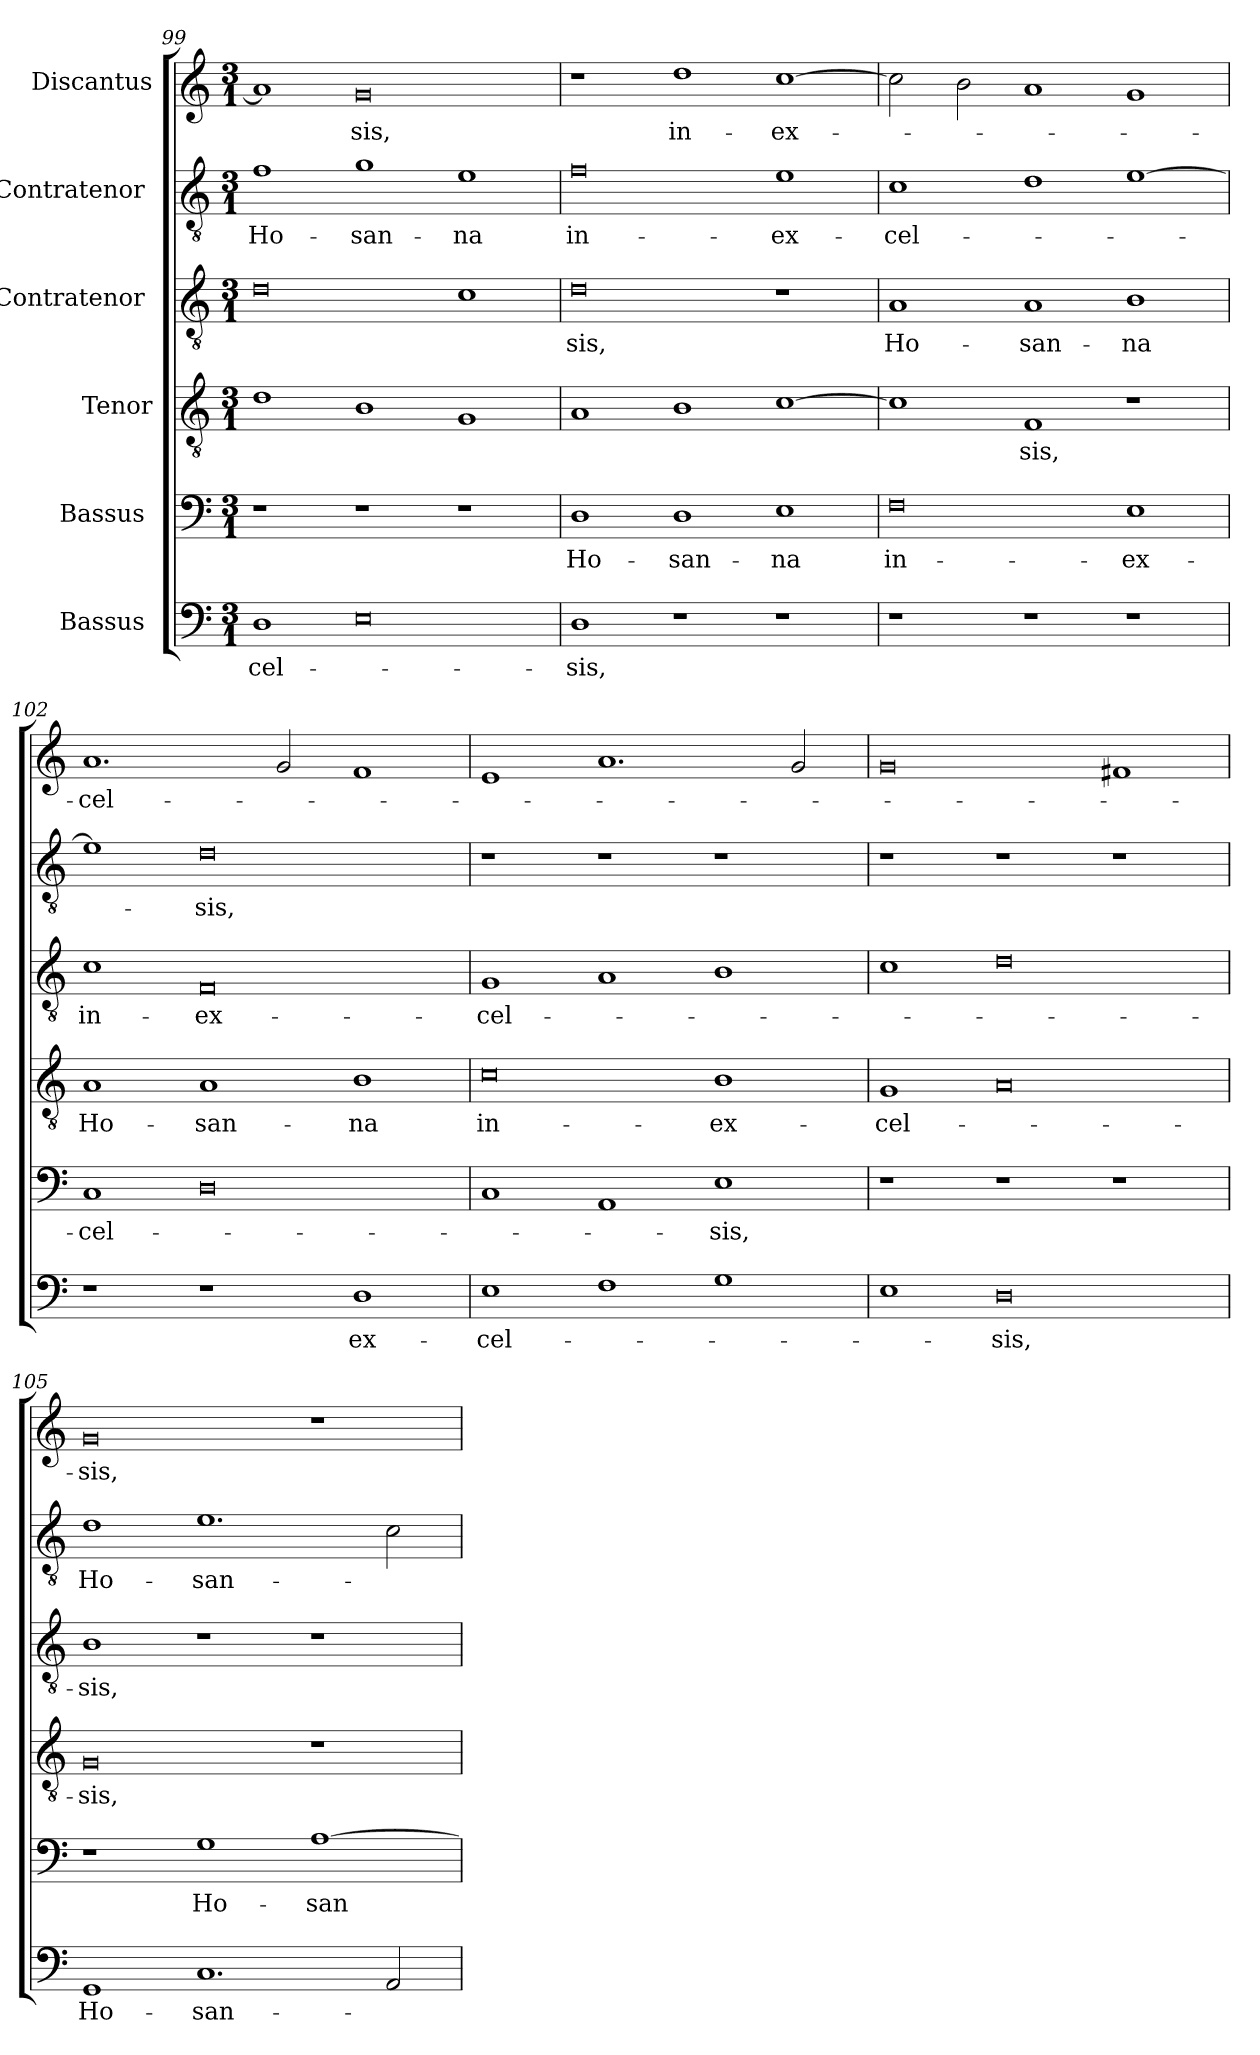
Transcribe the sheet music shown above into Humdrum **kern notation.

**kern	**text	**kern	**text	**kern	**text	**kern	**text	**kern	**text	**kern	**text
*part6	*part6	*part5	*part5	*part4	*part4	*part3	*part3	*part2	*part2	*part1	*part1
*staff6	*staff6	*staff5	*staff5	*staff4	*staff4	*staff3	*staff3	*staff2	*staff2	*staff1	*staff1
*I"Bassus [2]	*	*I"Bassus [1]	*	*I"Tenor	*	*I"Contratenor [2]	*	*I"Contratenor [1]	*	*I"Discantus	*
*clefF4	*	*clefF4	*	*clefGv2	*	*clefGv2	*	*clefGv2	*	*clefG2	*
*k[]	*	*k[]	*	*k[]	*	*k[]	*	*k[]	*	*k[]	*
*M3/1	*	*M3/1	*	*M3/1	*	*M3/1	*	*M3/1	*	*M3/1	*
=99	=99	=99	=99	=99	=99	=99	=99	=99	=99	=99	=99
1D\	-cel-	1r	.	1d\	.	0d\	.	1f\	Ho-	1a/]	.
0E\	.	1r	.	1B\	.	.	.	1g\	-san-	0g/	-sis,
.	.	1r	.	1G/	.	1c\	.	1e\	-na	.	.
=100	=100	=100	=100	=100	=100	=100	=100	=100	=100	=100	=100
1D\	-sis,	1D\	Ho-	1A/	.	0d\	-sis,	0f\	in-	1r	.
1r	.	1D\	-san-	1B\	.	.	.	.	.	1dd\	in-
1r	.	1E\	-na	[1c\	.	1r	.	1e\	ex-	[1cc\	ex-
=101	=101	=101	=101	=101	=101	=101	=101	=101	=101	=101	=101
1r	.	0F\	in-	1c\]	.	1A/	Ho-	1c\	-cel-	2cc\]	.
.	.	.	.	.	.	.	.	.	.	2b\	.
1r	.	.	.	1F/	-sis,	1A/	-san-	1d\	.	1a/	.
1r	.	1E\	ex-	1r	.	1B\	-na	[1e\	.	1g/	.
=102	=102	=102	=102	=102	=102	=102	=102	=102	=102	=102	=102
1r	.	1C/	-cel-	1A/	Ho-	1c\	in-	1e\]	.	1.a/	-cel-
1r	.	0D\	.	1A/	-san-	0F/	ex-	0d\	-sis,	.	.
.	.	.	.	.	.	.	.	.	.	2g/	.
1D\	ex-	.	.	1B\	-na	.	.	.	.	1f/	.
=103	=103	=103	=103	=103	=103	=103	=103	=103	=103	=103	=103
1E\	-cel-	1C/	.	0c\	in-	1G/	-cel-	1r	.	1e/	.
1F\	.	1AA/	.	.	.	1A/	.	1r	.	1.a/	.
1G\	.	1E\	-sis,	1B\	ex-	1B\	.	1r	.	.	.
.	.	.	.	.	.	.	.	.	.	2g/	.
=104	=104	=104	=104	=104	=104	=104	=104	=104	=104	=104	=104
1E\	.	1r	.	1G/	-cel-	1c\	.	1r	.	0g/	.
0D\	-sis,	1r	.	0A/	.	0d\	.	1r	.	.	.
.	.	1r	.	.	.	.	.	1r	.	1f#X/	.
=105	=105	=105	=105	=105	=105	=105	=105	=105	=105	=105	=105
1GG/	Ho-	1r	.	0G/	-sis,	1B\	-sis,	1d\	Ho-	0g/	-sis,
1.C/	san-	1G\	Ho-	.	.	1r	.	1.e\	-san-	.	.
.	.	[1A\	-san-	1r	.	1r	.	.	.	1r	.
2AA/	.	.	.	.	.	.	.	2c\	.	.	.
=	=	=	=	=	=	=	=	=	=	=	=
*-	*-	*-	*-	*-	*-	*-	*-	*-	*-	*-	*-
